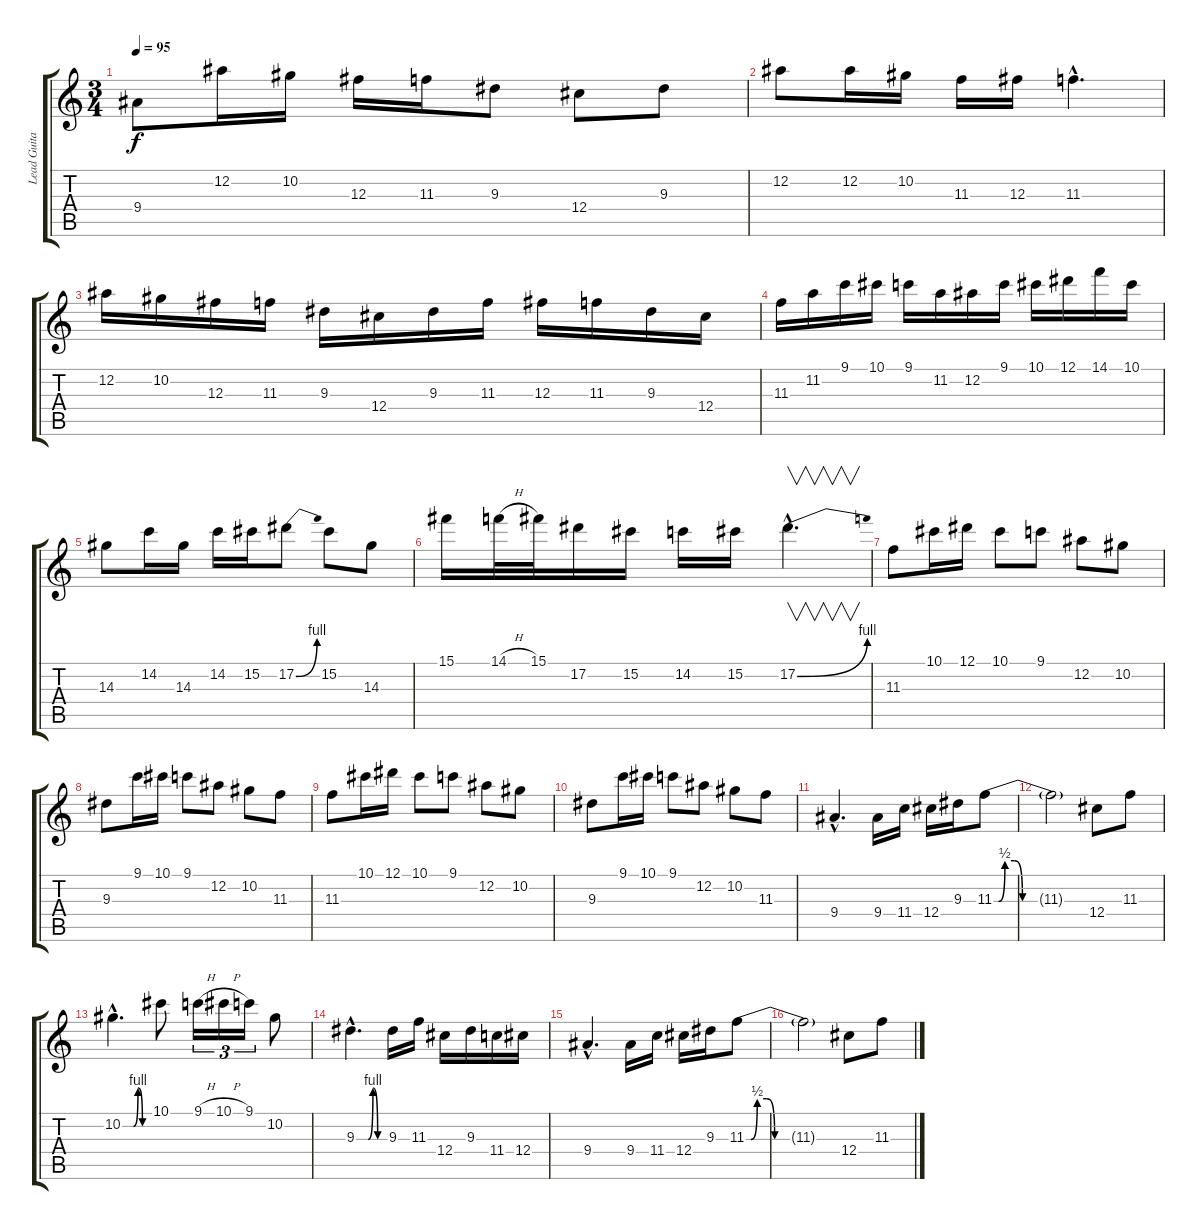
\track ("Lead Guitar" "Lead Guita") {instrument distortionguitar}
\staff {score tabs}
\tuning (Eb4 Bb3 Gb3 Db3 Ab2 Eb2) {hide}
\ts (3 4)
\tempo 95
\clef g2
\ks c
9.4.8{dy f} 12.2.16 10.2.16 12.3.16 11.3.16 9.3.8 12.4.8 9.3.8 |
12.2.8 12.2.16 10.2.16 11.3.16 12.3.16 11.3{hac}.4{d} |
12.2.16 10.2.16 12.3.16 11.3.16 9.3.16 12.4.16 9.3.16 11.3.16 12.3.16 11.3.16 9.3.16 12.4.16 |
11.3.16 11.2.16 9.1.16 10.1.16 9.1.16 11.2.16 12.2.16 9.1.16 10.1.16 12.1.16 14.1.16 10.1.16 |
14.3.8 14.2.16 14.3.16 14.2.16 15.2.16 17.2{be (bend 0 0 60 4)}.8 15.2.8 14.3.8 |
15.1.16 14.1{h}.32 15.1.32 17.2.16 15.2.16 14.2.16 15.2.16 17.2{be (bend 0 0 60 4) hac}.4{v d} |
11.3.8 10.1.16 12.1.16 10.1.8 9.1.8 12.2.8 10.2.8 |
9.3.8 9.1.16 10.1.16 9.1.8 12.2.8 10.2.8 11.3.8 |
11.3.8 10.1.16 12.1.16 10.1.8 9.1.8 12.2.8 10.2.8 |
9.3.8 9.1.16 10.1.16 9.1.8 12.2.8 10.2.8 11.3.8 |
9.4{hac}.4{d} 9.4.16 11.4.16 12.4.16 9.3.16 11.3{be (custom 0 0 3 0 7 2 13 2 18 0 60 0)}.8 |
11.3{t}.2 12.4.8 11.3.8 |
10.2{be (custom 0 0 25 0 35 4 45 0 60 0) hac}.4{d} 10.1.8 9.1{h}.16{tu (3 2)} 10.1{h}.16{tu (3 2)} 9.1.16{tu (3 2)} 10.2.8 |
9.3{be (custom 0 0 25 0 35 4 45 0 60 0) hac}.4{d} 9.3.16 11.3.16 12.4.16 9.3.16 11.4.16 12.4.16 |
9.4{hac}.4{d} 9.4.16 11.4.16 12.4.16 9.3.16 11.3{be (custom 0 0 3 0 7 2 13 2 18 0 60 0)}.8 |
11.3{t}.2 12.4.8 11.3.8
